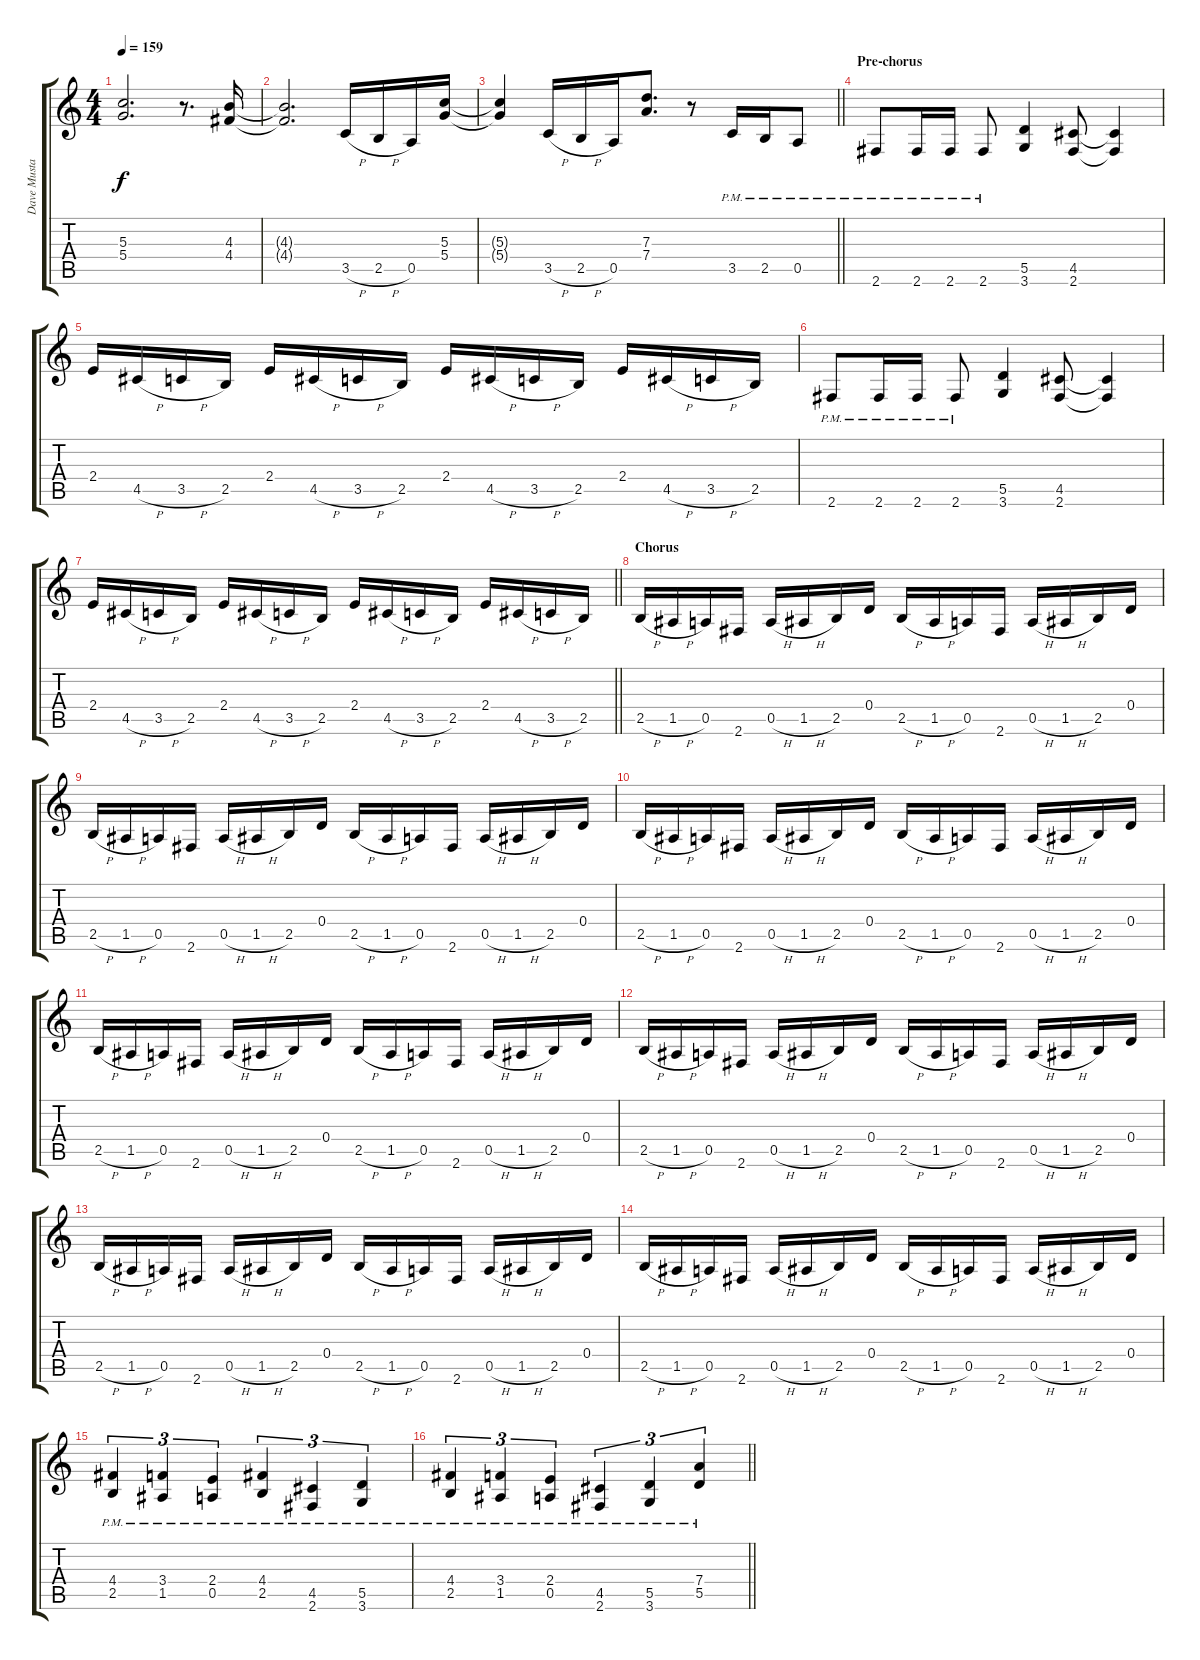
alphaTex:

\track ("Dave Mustaine" "Dave Musta") {instrument distortionguitar}
\staff {score tabs}
\tuning (E4 B3 G3 D3 A2 E2) {hide}
\ts (4 4)
\tempo 159
\clef g2
\ks c
(5.3{t} 5.4{t}).2{d dy f} r.8{d} (4.3 4.4).16 |
(4.3{t} 4.4{t}).2{d} 3.5{h}.16 2.5{h}.16 0.5.16 (5.3 5.4).16 |
\barLineRight lightlight
(5.3{t} 5.4{t}).4 3.5{h}.16 2.5{h}.16 0.5.16 (7.3 7.4).8{d} r.8 3.5{pm}.16 2.5{pm}.16 0.5{pm}.8 |
\section ("" "Pre-chorus")
2.6{pm}.8 2.6{pm}.16 2.6{pm}.16 2.6{pm}.8 (5.5 3.6).4 (4.5 2.6).8 (4.5{t} 2.6{t}).4 |
2.4.16 4.5{h}.16 3.5{h}.16 2.5.16 2.4.16 4.5{h}.16 3.5{h}.16 2.5.16 2.4.16 4.5{h}.16 3.5{h}.16 2.5.16 2.4.16 4.5{h}.16 3.5{h}.16 2.5.16 |
2.6{pm}.8 2.6{pm}.16 2.6{pm}.16 2.6{pm}.8 (5.5 3.6).4 (4.5 2.6).8 (4.5{t} 2.6{t}).4 |
\barLineRight lightlight
2.4.16 4.5{h}.16 3.5{h}.16 2.5.16 2.4.16 4.5{h}.16 3.5{h}.16 2.5.16 2.4.16 4.5{h}.16 3.5{h}.16 2.5.16 2.4.16 4.5{h}.16 3.5{h}.16 2.5.16 |
\section ("" "Chorus")
2.5{h}.16 1.5{h}.16 0.5.16 2.6.16 0.5{h}.16 1.5{h}.16 2.5.16 0.4.16 2.5{h}.16 1.5{h}.16 0.5.16 2.6.16 0.5{h}.16 1.5{h}.16 2.5.16 0.4.16 |
2.5{h}.16 1.5{h}.16 0.5.16 2.6.16 0.5{h}.16 1.5{h}.16 2.5.16 0.4.16 2.5{h}.16 1.5{h}.16 0.5.16 2.6.16 0.5{h}.16 1.5{h}.16 2.5.16 0.4.16 |
2.5{h}.16 1.5{h}.16 0.5.16 2.6.16 0.5{h}.16 1.5{h}.16 2.5.16 0.4.16 2.5{h}.16 1.5{h}.16 0.5.16 2.6.16 0.5{h}.16 1.5{h}.16 2.5.16 0.4.16 |
2.5{h}.16 1.5{h}.16 0.5.16 2.6.16 0.5{h}.16 1.5{h}.16 2.5.16 0.4.16 2.5{h}.16 1.5{h}.16 0.5.16 2.6.16 0.5{h}.16 1.5{h}.16 2.5.16 0.4.16 |
2.5{h}.16 1.5{h}.16 0.5.16 2.6.16 0.5{h}.16 1.5{h}.16 2.5.16 0.4.16 2.5{h}.16 1.5{h}.16 0.5.16 2.6.16 0.5{h}.16 1.5{h}.16 2.5.16 0.4.16 |
2.5{h}.16 1.5{h}.16 0.5.16 2.6.16 0.5{h}.16 1.5{h}.16 2.5.16 0.4.16 2.5{h}.16 1.5{h}.16 0.5.16 2.6.16 0.5{h}.16 1.5{h}.16 2.5.16 0.4.16 |
2.5{h}.16 1.5{h}.16 0.5.16 2.6.16 0.5{h}.16 1.5{h}.16 2.5.16 0.4.16 2.5{h}.16 1.5{h}.16 0.5.16 2.6.16 0.5{h}.16 1.5{h}.16 2.5.16 0.4.16 |
(4.4{pm} 2.5{pm}).4{tu (3 2)} (3.4{pm} 1.5{pm}).4{tu (3 2)} (2.4{pm} 0.5{pm}).4{tu (3 2)} (4.4{pm} 2.5{pm}).4{tu (3 2)} (4.5{pm} 2.6{pm}).4{tu (3 2)} (5.5{pm} 3.6{pm}).4{tu (3 2)} |
\barLineRight lightlight
(4.4{pm} 2.5{pm}).4{tu (3 2)} (3.4{pm} 1.5{pm}).4{tu (3 2)} (2.4{pm} 0.5{pm}).4{tu (3 2)} (4.5{pm} 2.6{pm}).4{tu (3 2)} (5.5{pm} 3.6{pm}).4{tu (3 2)} (7.4{pm} 5.5{pm}).4{tu (3 2)}
